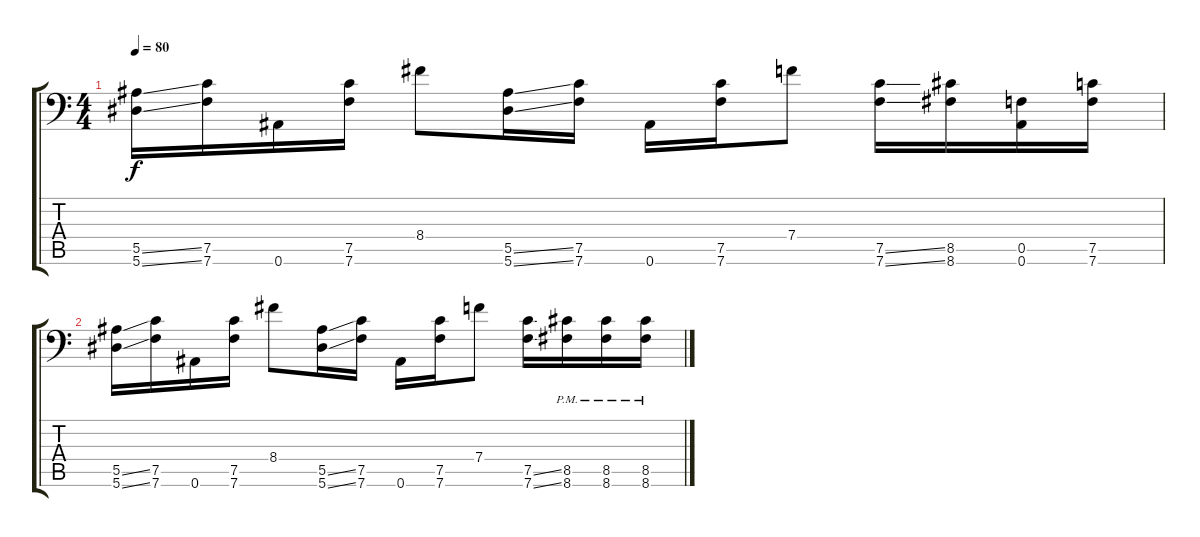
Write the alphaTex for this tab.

\track "" {instrument distortionguitar}
\staff {score tabs}
\tuning (C4 G3 Eb3 Bb2 F2 Bb1) {hide}
\ts (4 4)
\tempo 80
\clef f4
\ks c
(5.5{ss} 5.6{ss}).16{dy f} (7.5 7.6).16 0.6.16 (7.5 7.6).16 8.4.8 (5.5{ss} 5.6{ss}).16 (7.5 7.6).16 0.6.16 (7.5 7.6).16 7.4.8 (7.5{ss} 7.6{ss}).16 (8.5 8.6).16 (0.5 0.6).16 (7.5 7.6).16 |
(5.5{ss} 5.6{ss}).16 (7.5 7.6).16 0.6.16 (7.5 7.6).16 8.4.8 (5.5{ss} 5.6{ss}).16 (7.5 7.6).16 0.6.16 (7.5 7.6).16 7.4.8 (7.5{ss} 7.6{ss}).16 (8.5{pm} 8.6{pm}).16 (8.5{pm} 8.6{pm}).16 (8.5{pm} 8.6{pm}).16
